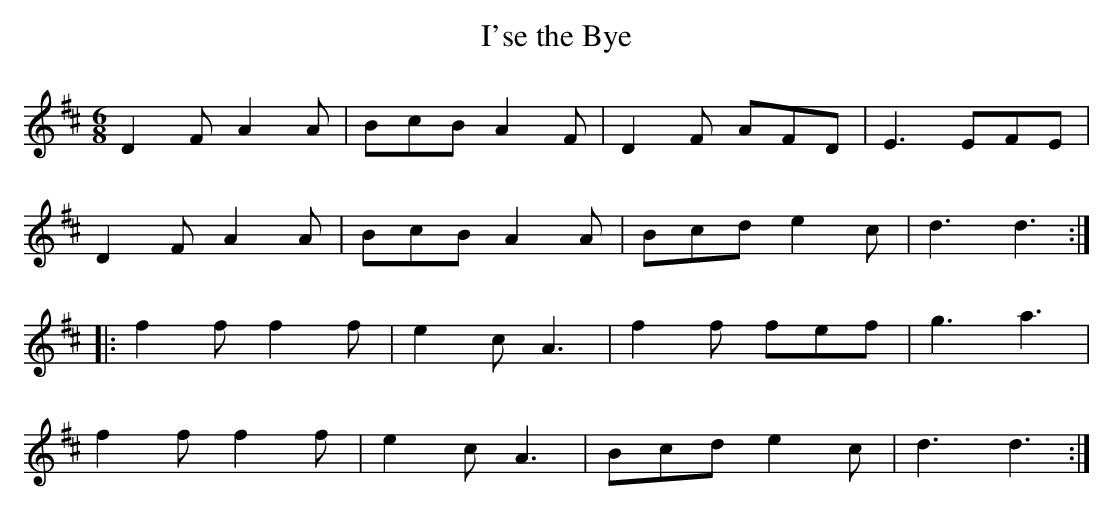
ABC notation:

X:1
T:I'se the Bye
M:6/8
L:1/8
K:D
D2F A2A | BcB A2F | D2F AFD | E3 EFE |
D2F A2A | BcB A2A | Bcd e2c | d3 d3 :|
|: f2f f2f | e2c A3 | f2f fef | g3 a3 |
f2f f2f | e2c A3 | Bcd e2c | d3 d3 :|
